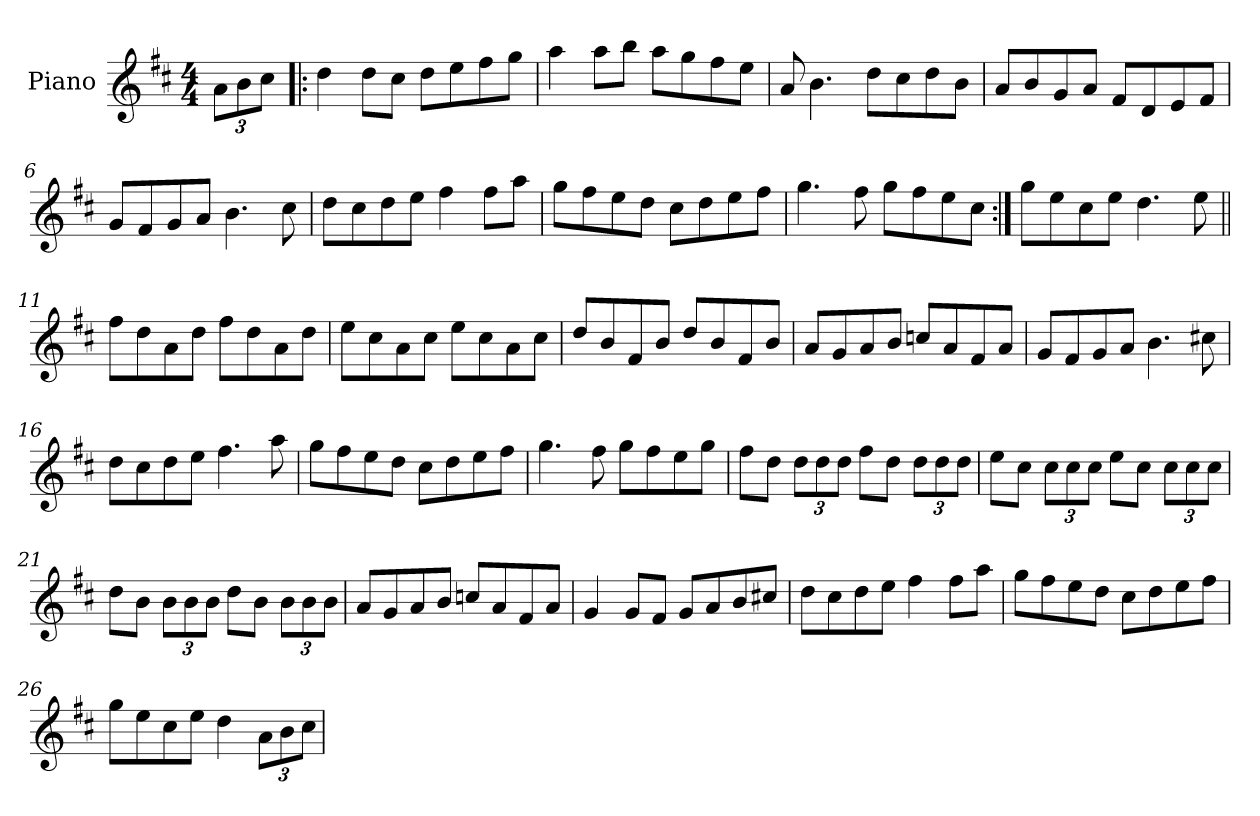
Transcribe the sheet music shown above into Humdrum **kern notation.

**kern
*part1
*staff1
*I"Piano
*I'Pno
*clefG2
*k[f#c#]
*D:
*M4/4
=1
12a\L
12b\
12cc#\J
=2!|:
4dd\
8dd\L
8cc#\J
8dd\L
8ee\
8ff#\
8gg\J
=3
4aa\
8aa\L
8bb\J
8aa\L
8gg\
8ff#\
8ee\J
=4
8a/
4.b\
8dd\L
8cc#\
8dd\
8b\J
!!LO:LB:g=z
=5
8a/L
8b/
8g/
8a/J
8f#/L
8d/
8e/
8f#/J
=6
8g/L
8f#/
8g/
8a/J
4.b\
8cc#\
=7
8dd\L
8cc#\
8dd\
8ee\J
4ff#\
8ff#\L
8aa\J
=8
8gg\L
8ff#\
8ee\
8dd\J
8cc#\L
8dd\
8ee\
8ff#\J
=9
4.gg\
8ff#\
8gg\L
8ff#\
8ee\
8cc#\J
!!LO:LB:g=z
=10:|!
8gg\L
8ee\
8cc#\
8ee\J
4.dd\
8ee\
=11||
8ff#\L
8dd\
8a\
8dd\J
8ff#\L
8dd\
8a\
8dd\J
=12
8ee\L
8cc#\
8a\
8cc#\J
8ee\L
8cc#\
8a\
8cc#\J
=13
8dd/L
8b/
8f#/
8b/J
8dd/L
8b/
8f#/
8b/J
!!LO:LB:g=z
=14
8a/L
8g/
8a/
8b/J
8ccn/L
8a/
8f#/
8a/J
=15
8g/L
8f#/
8g/
8a/J
4.b\
8cc#X\
=16
8dd\L
8cc#\
8dd\
8ee\J
4.ff#\
8aa\
=17
8gg\L
8ff#\
8ee\
8dd\J
8cc#\L
8dd\
8ee\
8ff#\J
=18
4.gg\
8ff#\
8gg\L
8ff#\
8ee\
8gg\J
!!LO:LB:g=z
=19
8ff#\L
8dd\J
12dd\L
12dd\
12dd\J
8ff#\L
8dd\J
12dd\L
12dd\
12dd\J
=20
8ee\L
8cc#\J
12cc#\L
12cc#\
12cc#\J
8ee\L
8cc#\J
12cc#\L
12cc#\
12cc#\J
=21
8dd\L
8b\J
12b\L
12b\
12b\J
8dd\L
8b\J
12b\L
12b\
12b\J
=22
8a/L
8g/
8a/
8b/J
8ccn/L
8a/
8f#/
8a/J
!!LO:LB:g=z
=23
4g/
8g/L
8f#/J
8g/L
8a/
8b/
8cc#X/J
=24
8dd\L
8cc#\
8dd\
8ee\J
4ff#\
8ff#\L
8aa\J
=25
8gg\L
8ff#\
8ee\
8dd\J
8cc#\L
8dd\
8ee\
8ff#\J
=26
8gg\L
8ee\
8cc#\
8ee\J
4dd\
12a\L
12b\
12cc#\J
=
*-
